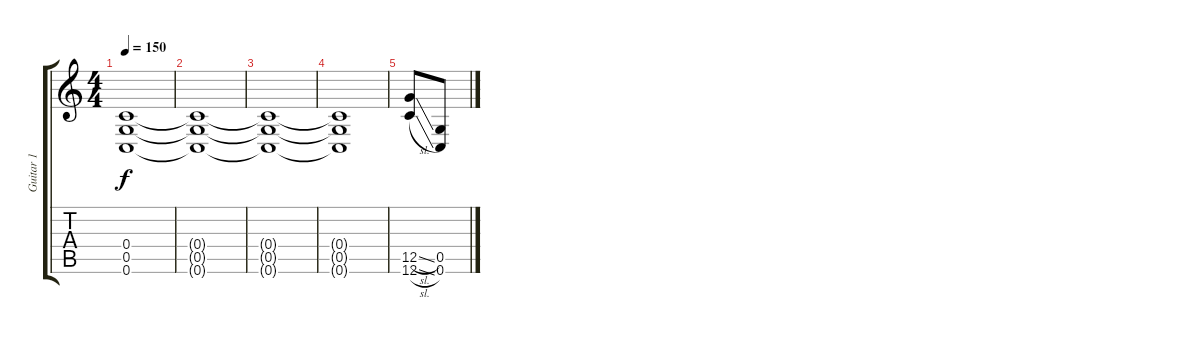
\track ("Guitar 1" "Guitar 1") {instrument overdrivenguitar}
\staff {score tabs}
\tuning (D4 A3 F3 C3 G2 C2) {hide}
\ts (4 4)
\tempo 150
\clef g2
\ks c
(0.4 0.5 0.6).1{dy f} |
(0.4{t} 0.5{t} 0.6{t}).1 |
(0.4{t} 0.5{t} 0.6{t}).1 |
(0.4{t} 0.5{t} 0.6{t}).1 |
(12.5{sl} 12.6{sl}).8 (0.5 0.6).8
